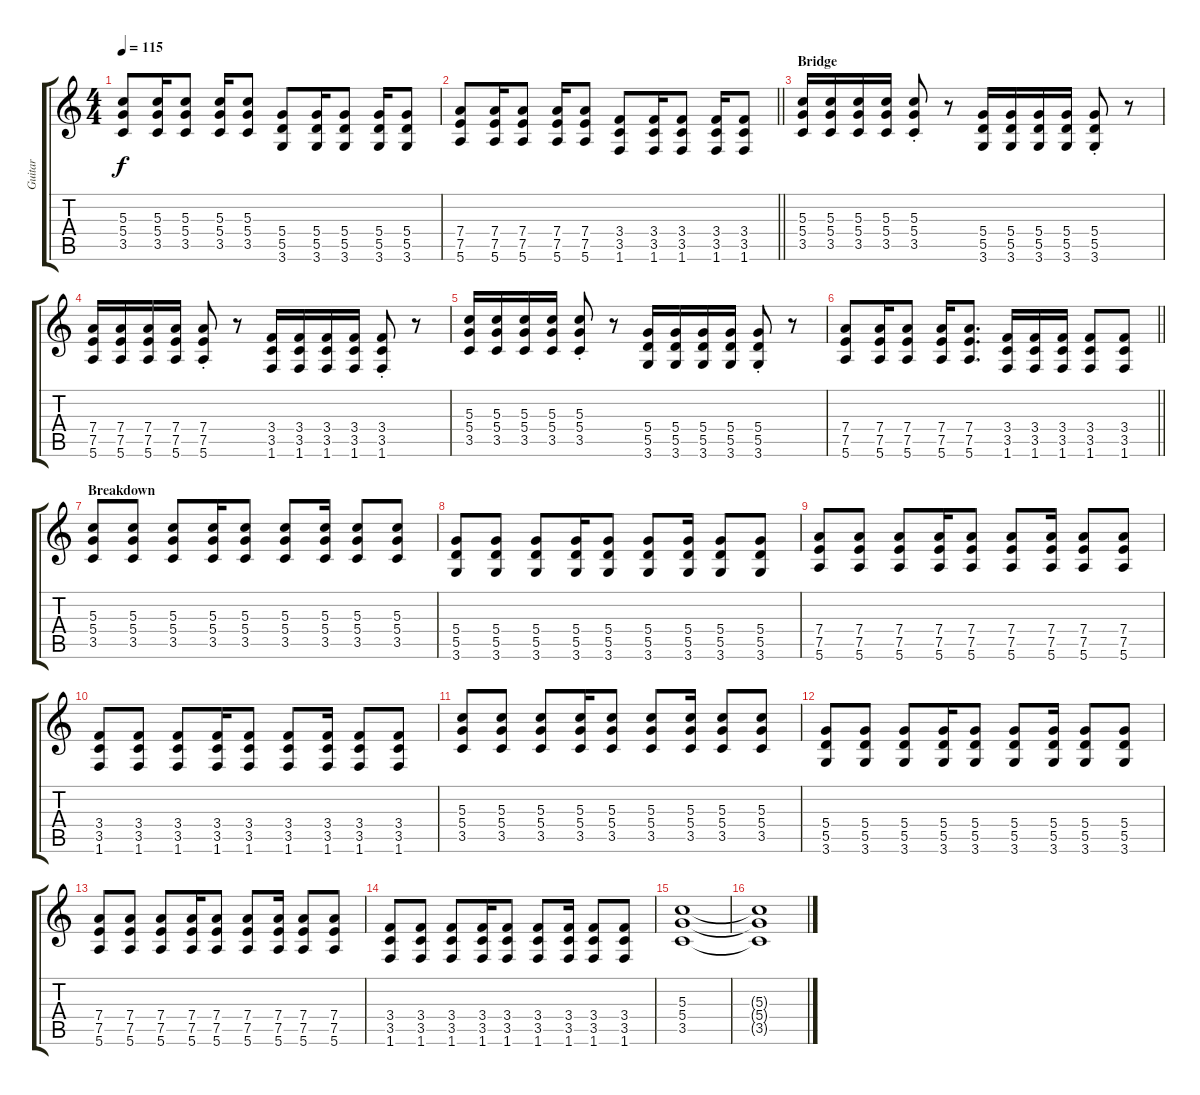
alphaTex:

\track ("Guitar" "Guitar") {instrument distortionguitar}
\staff {score tabs}
\tuning (E4 B3 G3 D3 A2 E2) {hide}
\ts (4 4)
\tempo 115
\clef g2
\ks c
(5.3 5.4 3.5).8{dy f} (5.3 5.4 3.5).16 (5.3 5.4 3.5).8 (5.3 5.4 3.5).16 (5.3 5.4 3.5).8 (5.4 5.5 3.6).8 (5.4 5.5 3.6).16 (5.4 5.5 3.6).8 (5.4 5.5 3.6).16 (5.4 5.5 3.6).8 |
\barLineRight lightlight
(7.4 7.5 5.6).8 (7.4 7.5 5.6).16 (7.4 7.5 5.6).8 (7.4 7.5 5.6).16 (7.4 7.5 5.6).8 (3.4 3.5 1.6).8 (3.4 3.5 1.6).16 (3.4 3.5 1.6).8 (3.4 3.5 1.6).16 (3.4 3.5 1.6).8 |
\section ("" "Bridge")
(5.3 5.4 3.5).16 (5.3 5.4 3.5).16 (5.3 5.4 3.5).16 (5.3 5.4 3.5).16 (5.3{st} 5.4 3.5).8 r.8 (5.4 5.5 3.6).16 (5.4 5.5 3.6).16 (5.4 5.5 3.6).16 (5.4 5.5 3.6).16 (5.4 5.5 3.6{st}).8 r.8 |
(7.4 7.5 5.6).16 (7.4 7.5 5.6).16 (7.4 7.5 5.6).16 (7.4 7.5 5.6).16 (7.4 7.5 5.6{st}).8 r.8 (3.4 3.5 1.6).16 (3.4 3.5 1.6).16 (3.4 3.5 1.6).16 (3.4 3.5 1.6).16 (3.4 3.5 1.6{st}).8 r.8 |
(5.3 5.4 3.5).16 (5.3 5.4 3.5).16 (5.3 5.4 3.5).16 (5.3 5.4 3.5).16 (5.3{st} 5.4 3.5).8 r.8 (5.4 5.5 3.6).16 (5.4 5.5 3.6).16 (5.4 5.5 3.6).16 (5.4 5.5 3.6).16 (5.4 5.5 3.6{st}).8 r.8 |
\barLineRight lightlight
(7.4 7.5 5.6).8 (7.4 7.5 5.6).16 (7.4 7.5 5.6).8 (7.4 7.5 5.6).16 (7.4 7.5 5.6).8{d} (3.4 3.5 1.6).16 (3.4 3.5 1.6).16 (3.4 3.5 1.6).16 (3.4 3.5 1.6).8 (3.4 3.5 1.6).8 |
\section ("" "Breakdown")
(5.3 5.4 3.5).8 (5.3 5.4 3.5).8 (5.3 5.4 3.5).8 (5.3 5.4 3.5).16 (5.3 5.4 3.5).8 (5.3 5.4 3.5).8 (5.3 5.4 3.5).16 (5.3 5.4 3.5).8 (5.3 5.4 3.5).8 |
(5.4 5.5 3.6).8 (5.4 5.5 3.6).8 (5.4 5.5 3.6).8 (5.4 5.5 3.6).16 (5.4 5.5 3.6).8 (5.4 5.5 3.6).8 (5.4 5.5 3.6).16 (5.4 5.5 3.6).8 (5.4 5.5 3.6).8 |
(7.4 7.5 5.6).8 (7.4 7.5 5.6).8 (7.4 7.5 5.6).8 (7.4 7.5 5.6).16 (7.4 7.5 5.6).8 (7.4 7.5 5.6).8 (7.4 7.5 5.6).16 (7.4 7.5 5.6).8 (7.4 7.5 5.6).8 |
(3.4 3.5 1.6).8 (3.4 3.5 1.6).8 (3.4 3.5 1.6).8 (3.4 3.5 1.6).16 (3.4 3.5 1.6).8 (3.4 3.5 1.6).8 (3.4 3.5 1.6).16 (3.4 3.5 1.6).8 (3.4 3.5 1.6).8 |
(5.3 5.4 3.5).8 (5.3 5.4 3.5).8 (5.3 5.4 3.5).8 (5.3 5.4 3.5).16 (5.3 5.4 3.5).8 (5.3 5.4 3.5).8 (5.3 5.4 3.5).16 (5.3 5.4 3.5).8 (5.3 5.4 3.5).8 |
(5.4 5.5 3.6).8 (5.4 5.5 3.6).8 (5.4 5.5 3.6).8 (5.4 5.5 3.6).16 (5.4 5.5 3.6).8 (5.4 5.5 3.6).8 (5.4 5.5 3.6).16 (5.4 5.5 3.6).8 (5.4 5.5 3.6).8 |
(7.4 7.5 5.6).8 (7.4 7.5 5.6).8 (7.4 7.5 5.6).8 (7.4 7.5 5.6).16 (7.4 7.5 5.6).8 (7.4 7.5 5.6).8 (7.4 7.5 5.6).16 (7.4 7.5 5.6).8 (7.4 7.5 5.6).8 |
(3.4 3.5 1.6).8 (3.4 3.5 1.6).8 (3.4 3.5 1.6).8 (3.4 3.5 1.6).16 (3.4 3.5 1.6).8 (3.4 3.5 1.6).8 (3.4 3.5 1.6).16 (3.4 3.5 1.6).8 (3.4 3.5 1.6).8 |
(5.3 5.4 3.5).1 |
(5.3{t} 5.4{t} 3.5{t}).1
